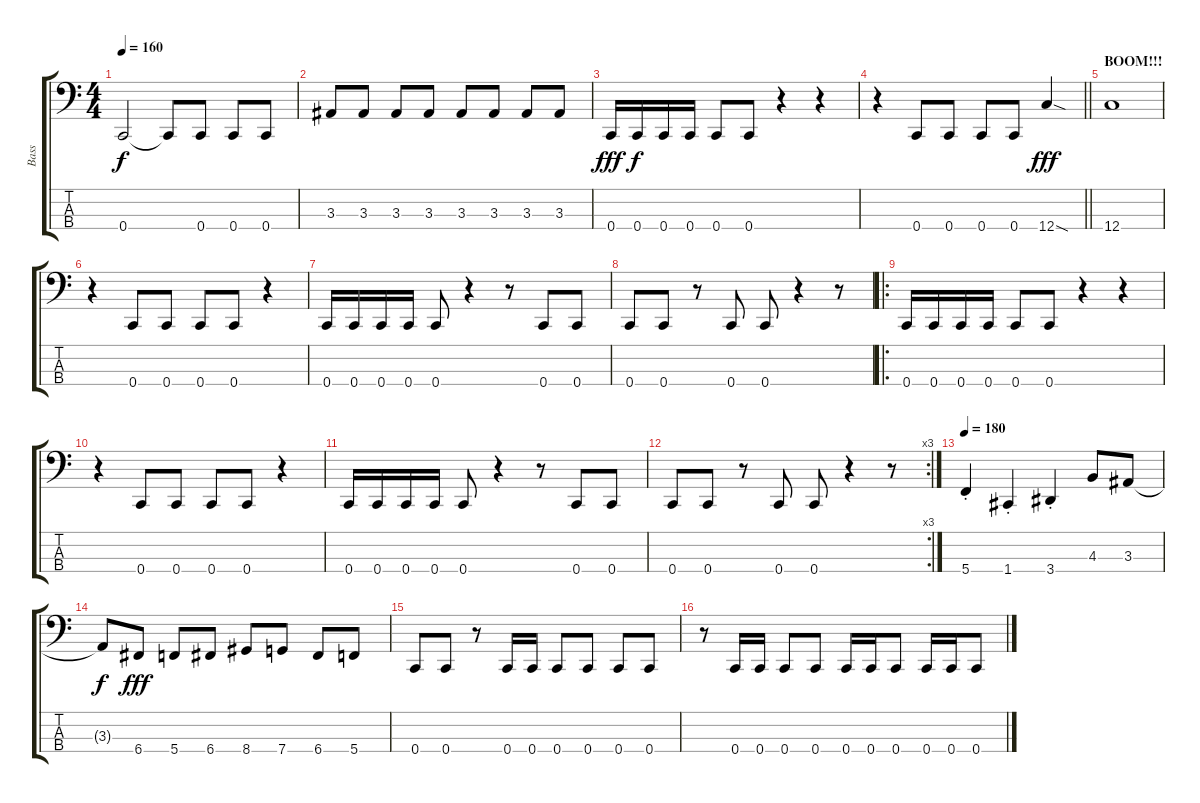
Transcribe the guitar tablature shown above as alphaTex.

\track ("Bass" "Bass") {instrument electricbassfinger}
\staff {score tabs}
\tuning (F2 C2 G1 C1) {hide}
\ts (4 4)
\tempo 160
\clef f4
\ks c
0.4.2{dy f} 0.4{t}.8 0.4.8 0.4.8 0.4.8 |
3.3.8 3.3.8 3.3.8 3.3.8 3.3.8 3.3.8 3.3.8 3.3.8 |
0.4.16{dy fff} 0.4.16{dy f} 0.4.16 0.4.16 0.4.8 0.4.8 r.4 r.4 |
\barLineRight lightlight
r.4 0.4.8 0.4.8 0.4.8 0.4.8 12.4{sod}.4{dy fff} |
\section ("" "BOOM!!!")
12.4.1{volume 16} |
r.4{volume 13} 0.4.8 0.4.8 0.4.8 0.4.8 r.4 |
0.4.16 0.4.16 0.4.16 0.4.16 0.4.8 r.4 r.8 0.4.8 0.4.8 |
0.4.8 0.4.8 r.8 0.4.8 0.4.8 r.4 r.8 |
\ro
0.4.16 0.4.16 0.4.16 0.4.16 0.4.8 0.4.8 r.4 r.4 |
r.4{volume 13} 0.4.8 0.4.8 0.4.8 0.4.8 r.4 |
0.4.16 0.4.16 0.4.16 0.4.16 0.4.8 r.4 r.8 0.4.8 0.4.8 |
\rc 3
0.4.8 0.4.8 r.8 0.4.8 0.4.8 r.4 r.8 |
\tempo 180
5.4{st}.4 1.4{st}.4 3.4{st}.4 4.3.8 3.3.8 |
3.3{t}.8{dy f} 6.4.8{dy fff} 5.4.8 6.4.8 8.4.8 7.4.8 6.4.8 5.4.8 |
0.4.8 0.4.8 r.8 0.4.16 0.4.16 0.4.8 0.4.8 0.4.8 0.4.8 |
r.8 0.4.16 0.4.16 0.4.8 0.4.8 0.4.16 0.4.16 0.4.8 0.4.16 0.4.16 0.4.8
